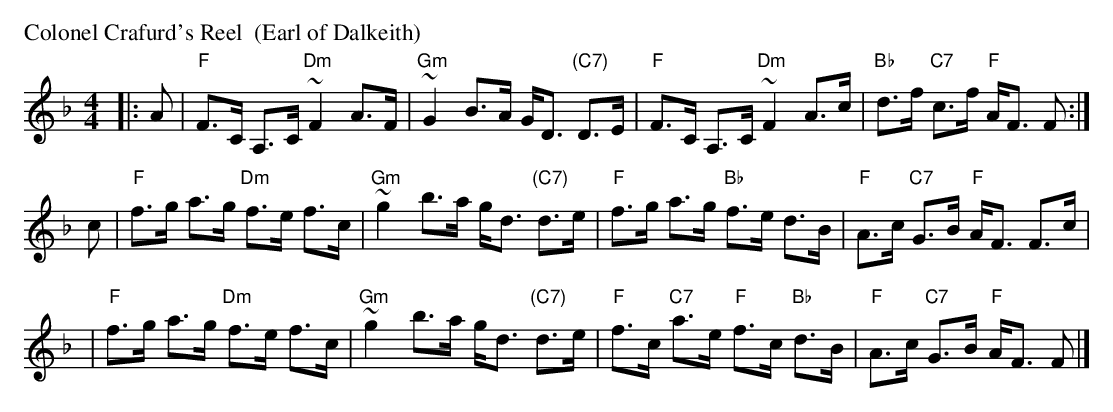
X:1
P: Colonel Crafurd's Reel  (Earl of Dalkeith)
M: 4/4
L: 1/8
K: F
|: A \
| "F"F>C A,>C "Dm"~F2 A>F | "Gm"~G2 B>A G<D "(C7)"D>E \
| "F"F>C A,>C "Dm"~F2 A>c | "Bb"d>f "C7"c>f "F"A<F F :|
 c \
| "F"f>g a>g "Dm"f>e f>c | "Gm"~g2 b>a g<d "(C7)"d>e \
| "F"f>g a>g "Bb"f>e d>B | "F"A>c "C7"G>B "F"A<F F>c |
| "F"f>g a>g "Dm"f>e f>c | "Gm"~g2 b>a g<d "(C7)"d>e \
| "F"f>c "C7"a>e "F"f>c "Bb"d>B | "F"A>c "C7"G>B "F"A<F F |]
